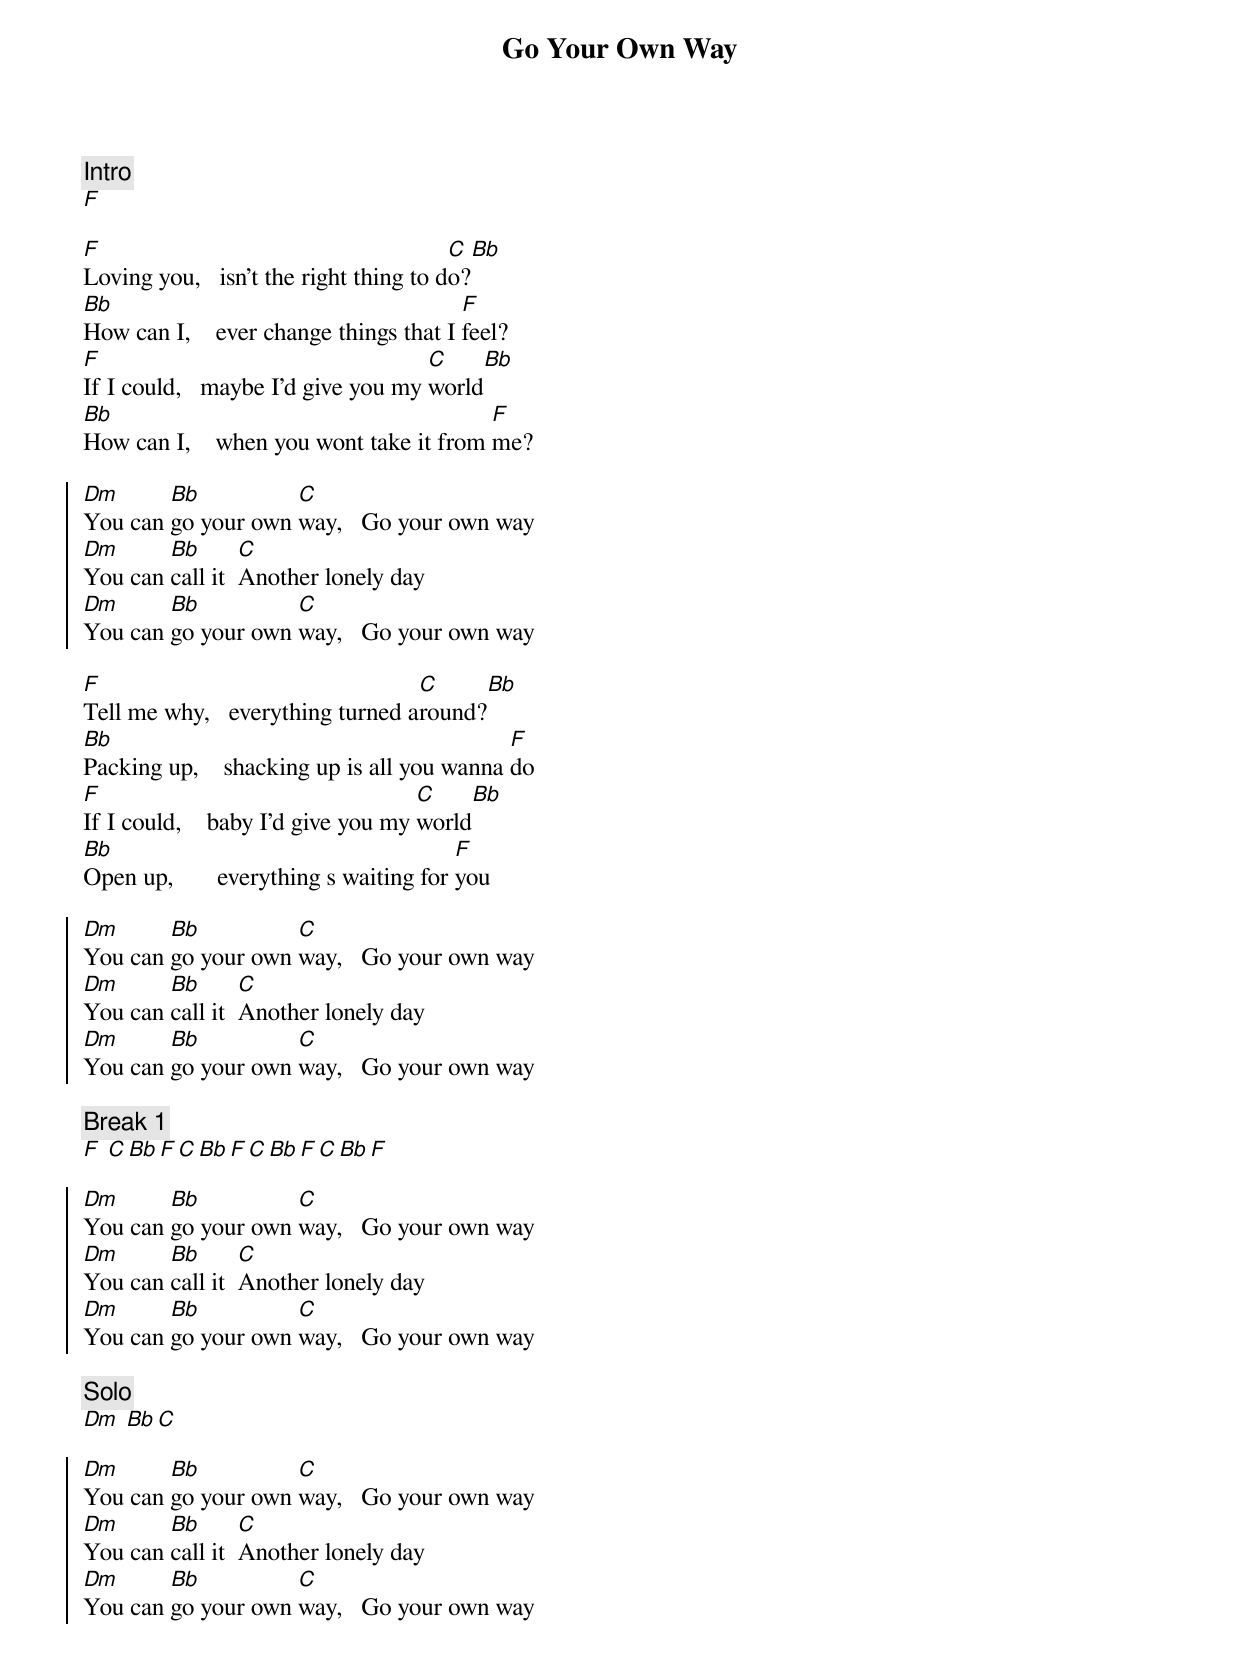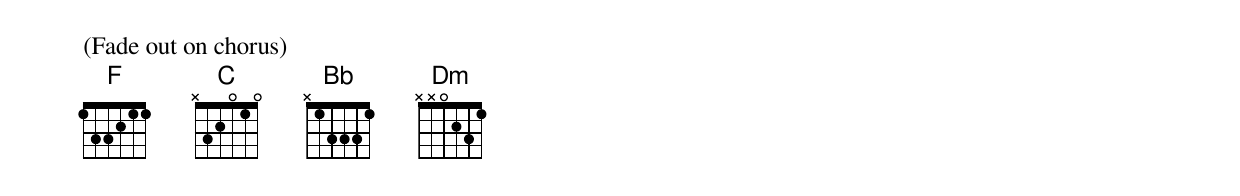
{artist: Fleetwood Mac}
{title: Go Your Own Way}

{comment: Intro}
[F]

{start_of_verse}
[F]Loving you,   isn't the right thing to d[C]o?[Bb]
[Bb]How can I,    ever change things that I [F]feel?
[F]If I could,   maybe I'd give you my [C]world[Bb]
[Bb]How can I,    when you wont take it from [F]me?
{end_of_verse}

{start_of_chorus}
[Dm]You can [Bb]go your own [C]way,   Go your own way
[Dm]You can [Bb]call it  [C]Another lonely day
[Dm]You can [Bb]go your own [C]way,   Go your own way
{end_of_chorus}

{start_of_verse}
[F]Tell me why,   everything turned a[C]round?[Bb]
[Bb]Packing up,    shacking up is all you wanna [F]do
[F]If I could,    baby I'd give you my [C]world[Bb]
[Bb]Open up,       everything s waiting for [F]you
{end_of_verse}

{start_of_chorus}
[Dm]You can [Bb]go your own [C]way,   Go your own way
[Dm]You can [Bb]call it  [C]Another lonely day
[Dm]You can [Bb]go your own [C]way,   Go your own way
{end_of_chorus}

{comment: Break 1}
[F] [C][Bb][F][C][Bb][F][C][Bb][F][C][Bb][F]

{start_of_chorus}
[Dm]You can [Bb]go your own [C]way,   Go your own way
[Dm]You can [Bb]call it  [C]Another lonely day
[Dm]You can [Bb]go your own [C]way,   Go your own way
{end_of_chorus}

{comment: Solo}
[Dm] [Bb][C]

{start_of_chorus}
[Dm]You can [Bb]go your own [C]way,   Go your own way
[Dm]You can [Bb]call it  [C]Another lonely day
[Dm]You can [Bb]go your own [C]way,   Go your own way
{end_of_chorus}

(Fade out on chorus)
